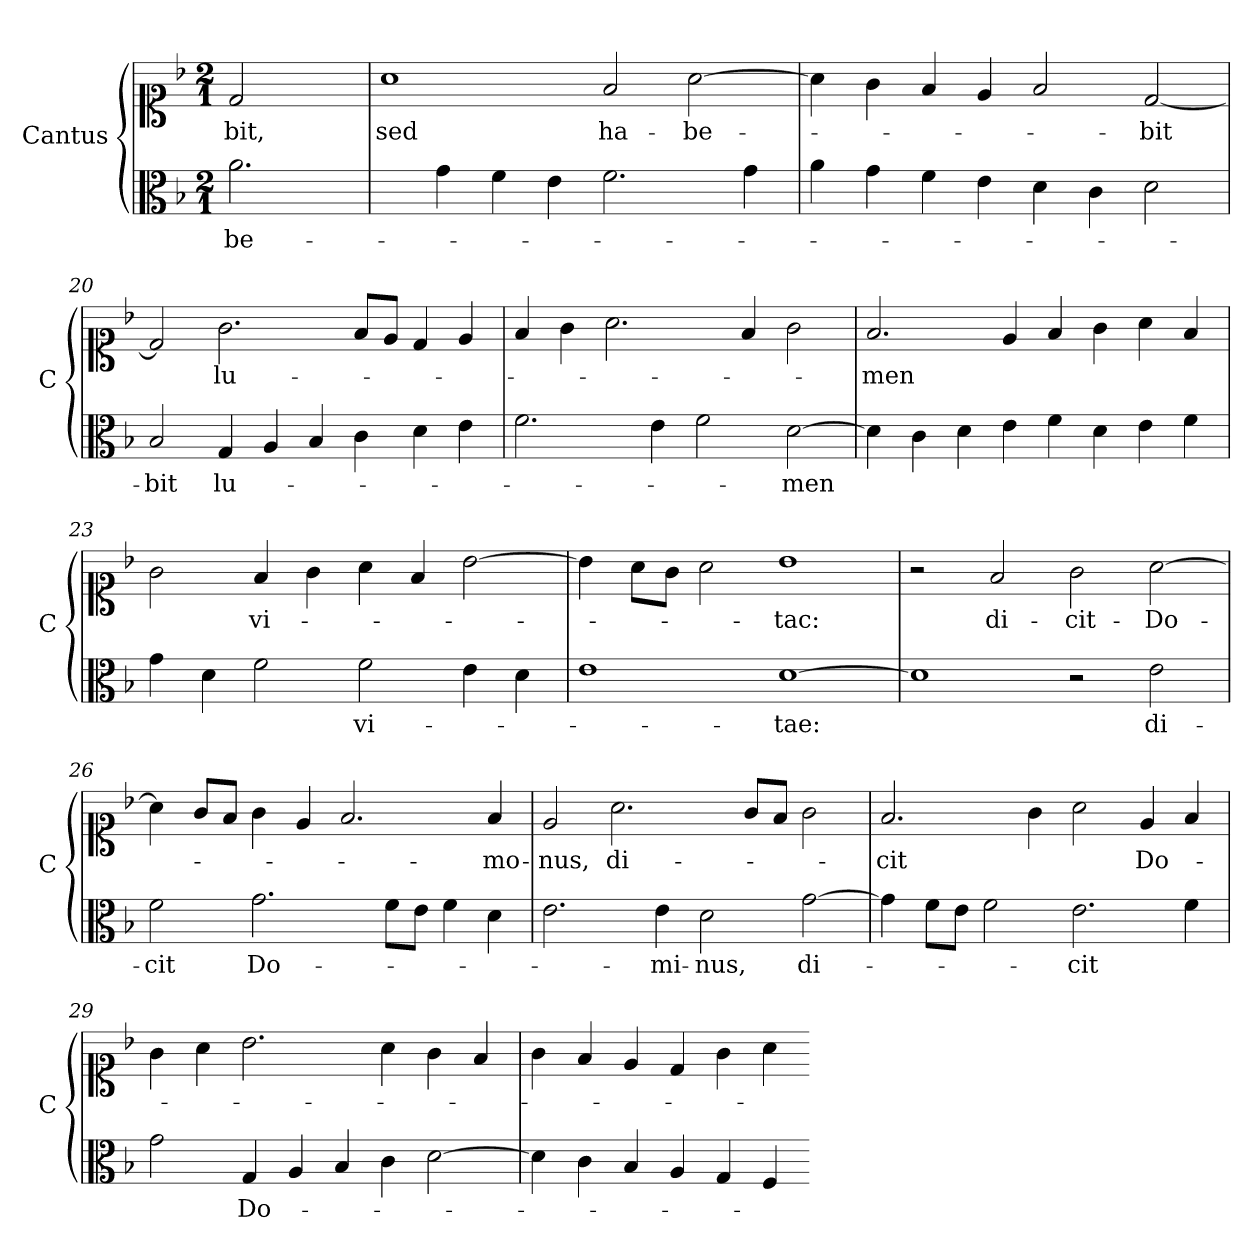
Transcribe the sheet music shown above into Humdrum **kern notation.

**kern	**text	**kern	**text
*part1	*part1	*part1	*part1
*staff2	*staff2	*staff1	*staff1
*I"Cantus	*	*	*
*I'C	*	*	*
*clefC3	*	*clefC1	*
*k[b-]	*	*k[b-]	*
*A:phr	*	*A:phr	*
*M2/1	*	*M2/1	*
=	=	=	=
2.a	-be-	2d	-bit,
.	.	4ryy	.
=18	=18	=18	=18
4ryy	.	1a	sed
4g	.	.	.
4f	.	.	.
4e	.	.	.
2.f	.	2f	ha-
.	.	[2a	-be-
4g	.	.	.
=19	=19	=19	=19
4a	.	4a]	.
4g	.	4g	.
4f	.	4f	.
4e	.	4e	.
4d	.	2f	.
4c	.	.	.
2d	.	[2d	-bit
=20	=20	=20	=20
2B-	-bit	2d]	.
4G	lu-	2.g	lu-
4A	.	.	.
4B-	.	.	.
4c	.	8fL	.
.	.	8eJ	.
4d	.	4d	.
4e	.	4e	.
=21	=21	=21	=21
2.f	.	4f	.
.	.	4g	.
.	.	2.a	.
4e	.	.	.
2f	.	.	.
.	.	4f	.
[2d	-men	2g	.
=22	=22	=22	=22
4d]	.	2.f	-men
4c	.	.	.
4d	.	.	.
4e	.	4e	.
4f	.	4f	.
4d	.	4g	.
4e	.	4a	.
4f	.	4f	.
=23	=23	=23	=23
4g	.	2g	.
4d	.	.	.
2f	.	4f	vi-
.	.	4g	.
2f	vi-	4a	.
.	.	4f	.
4e	.	[2b-	.
4d	.	.	.
=24	=24	=24	=24
1e	.	4b-]	.
.	.	8aL	.
.	.	8gJ	.
.	.	2a	.
[1d	-tae:	1b-	-tac:
=25	=25	=25	=25
1d]	.	2r	.
.	.	2f	di-
2r	.	2g	-cit-
2e	di-	[2a	-Do-
=26	=26	=26	=26
2f	-cit	4a]	.
.	.	8gL	.
.	.	8fJ	.
2.g	Do-	4g	.
.	.	4e	.
.	.	2.f	.
8fL	.	.	.
8eJ	.	.	.
4f	.	.	.
4d	.	4f	-mo-
=27	=27	=27	=27
2.e	.	2e	-nus,
.	.	2.a	di-
4e	-mi-	.	.
2d	-nus,	.	.
.	.	8gL	.
.	.	8fJ	.
[2g	di-	2g	.
=28	=28	=28	=28
4g]	.	2.f	-cit
8fL	.	.	.
8eJ	.	.	.
2f	.	.	.
.	.	4g	.
2.e	-cit	2a	.
.	.	4e	Do-
4f	.	4f	.
=29	=29	=29	=29
2g	.	4g	.
.	.	4a	.
4G	Do-	2.b-	.
4A	.	.	.
4B-	.	.	.
4c	.	4a	.
[2d	.	4g	.
.	.	4f	.
=30	=30	=30	=30
4d]	.	4g	.
4c	.	4f	.
4B-	.	4e	.
4A	.	4d	.
4G	.	4g	.
4F	.	4a	.
=-	=-	=-	=-
*-	*-	*-	*-
